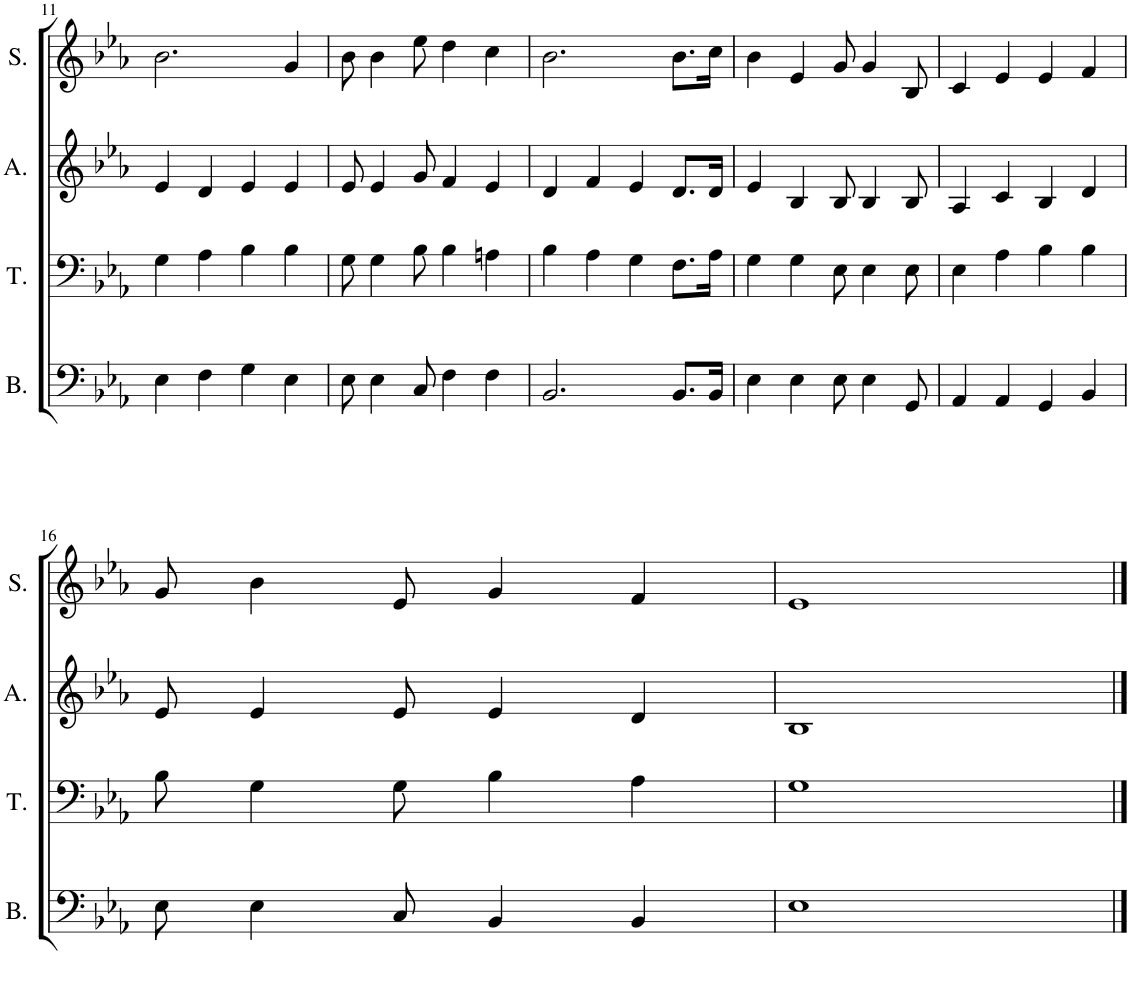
**kern	**kern	**kern	**kern
*part4	*part3	*part2	*part1
*staff4	*staff3	*staff2	*staff1
*I"Bass	*I"Tenor	*I"Alto	*I"Soprano
*I'B.	*I'T.	*I'A.	*I'S.
!!LO:PB:g=z
*clefF4	*clefF4	*clefG2	*clefG2
*k[b-e-a-]	*k[b-e-a-]	*k[b-e-a-]	*k[b-e-a-]
*M4/4	*M4/4	*M4/4	*M4/4
=11	=11	=11	=11
4E-\	4G\	4e-/	2.b-\
4F\	4A-\	4d/	.
4G\	4B-\	4e-/	.
4E-\	4B-\	4e-/	4g/
=12	=12	=12	=12
8E-\	8G\	8e-/	8b-\
4E-\	4G\	4e-/	4b-\
8C/	8B-\	8g/	8ee-\
4F\	4B-\	4f/	4dd\
4F\	4An\	4e-/	4cc\
=13	=13	=13	=13
2.BB-/	4B-\	4d/	2.b-\
.	4A-\	4f/	.
.	4G\	4e-/	.
8.BB-/L	8.F\L	8.d/L	8.b-\L
16BB-/Jk	16A-\Jk	16d/Jk	16cc\Jk
=14	=14	=14	=14
4E-\	4G\	4e-/	4b-\
4E-\	4G\	4B-/	4e-/
8E-\	8E-\	8B-/	8g/
4E-\	4E-\	4B-/	4g/
8GG/	8E-\	8B-/	8B-/
=15	=15	=15	=15
4AA-/	4E-\	4A-/	4c/
4AA-/	4A-\	4c/	4e-/
4GG/	4B-\	4B-/	4e-/
4BB-/	4B-\	4d/	4f/
!!LO:LB:g=z
=16	=16	=16	=16
8E-\	8B-\	8e-/	8g/
4E-\	4G\	4e-/	4b-\
8C/	8G\	8e-/	8e-/
4BB-/	4B-\	4e-/	4g/
4BB-/	4A-\	4d/	4f/
=17	=17	=17	=17
1E-	1G	1B-	1e-
==	==	==	==
*-	*-	*-	*-
